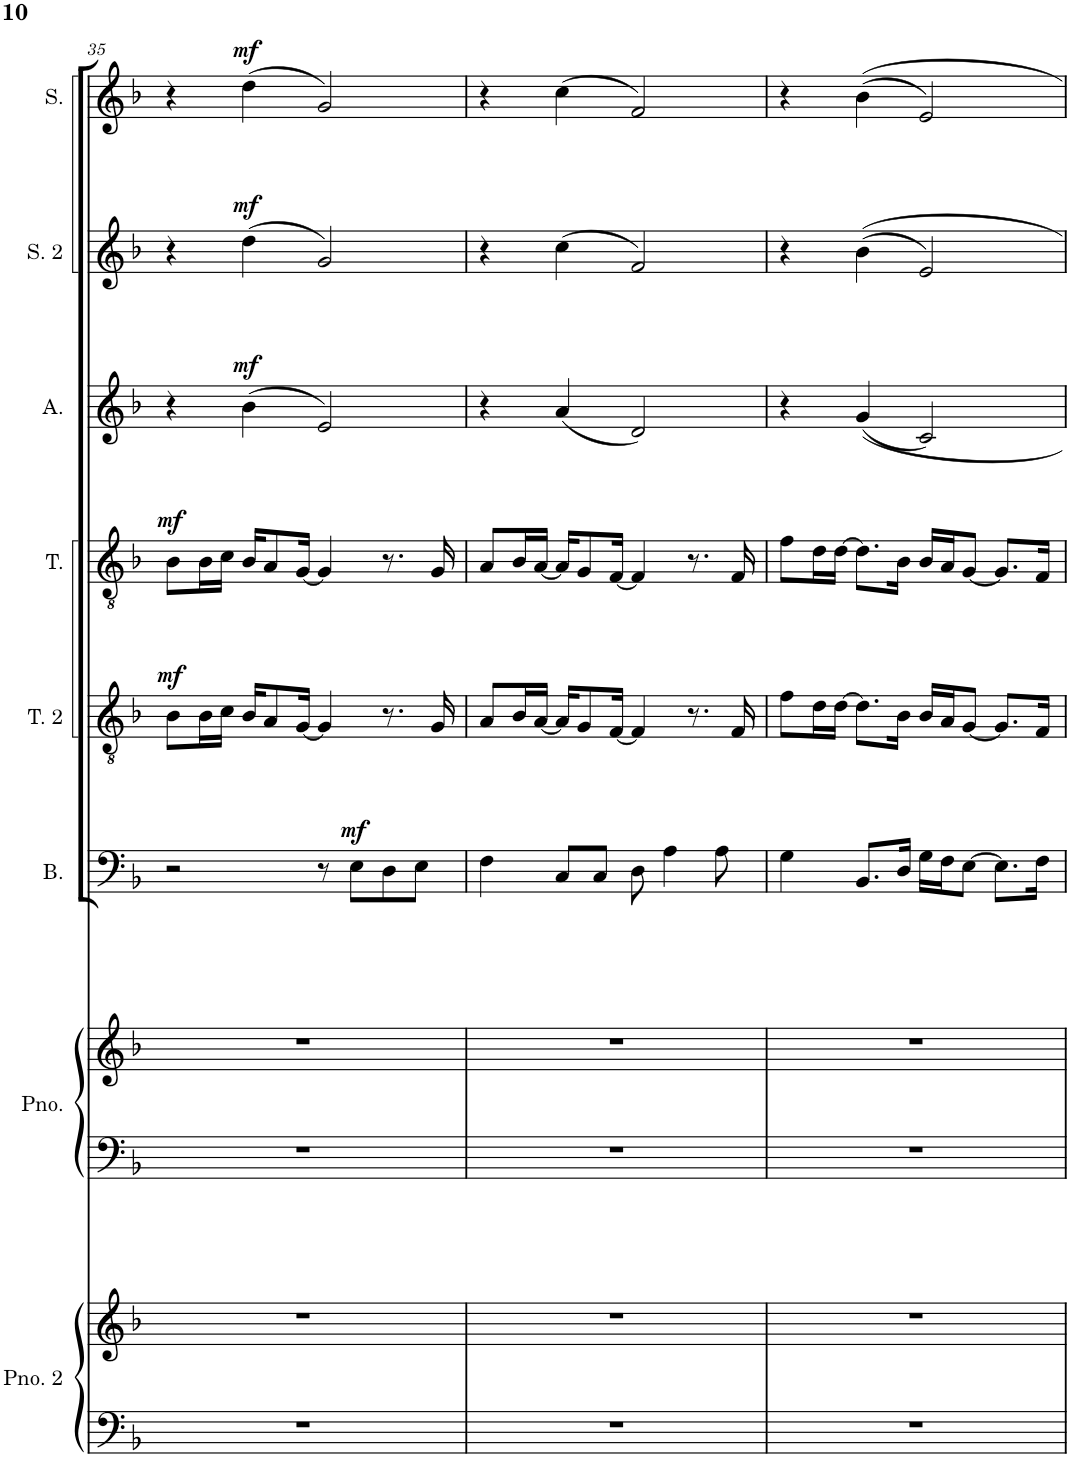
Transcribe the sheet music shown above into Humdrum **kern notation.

**kern	**kern	**kern	**kern	**kern	**dynam	**kern	**dynam	**kern	**dynam	**kern	**dynam	**kern	**dynam	**kern	**dynam
*part8	*part8	*part7	*part7	*part6	*part6	*part5	*part5	*part4	*part4	*part3	*part3	*part2	*part2	*part1	*part1
*staff10	*staff9	*staff8	*staff7	*staff6	*staff6	*staff5	*staff5	*staff4	*staff4	*staff3	*staff3	*staff2	*staff2	*staff1	*staff1
*I"Piano 2	*	*I"Piano	*	*I"Bass	*	*I"Tenor 2	*	*I"Tenor	*	*I"Alto	*	*I"Soprano 2	*	*I"Soprano	*
*I'Pno. 2	*	*I'Pno.	*	*I'B.	*	*I'T. 2	*	*I'T.	*	*I'A.	*	*I'S. 2	*	*I'S.	*
!!LO:PB:g=z
*clefF4	*clefG2	*clefF4	*clefG2	*clefF4	*	*clefGv2	*	*clefGv2	*	*clefG2	*	*clefG2	*	*clefG2	*
*k[b-]	*k[b-]	*k[b-]	*k[b-]	*k[b-]	*	*k[b-]	*	*k[b-]	*	*k[b-]	*	*k[b-]	*	*k[b-]	*
*M4/4	*M4/4	*M4/4	*M4/4	*M4/4	*	*M4/4	*	*M4/4	*	*M4/4	*	*M4/4	*	*M4/4	*
=35	=35	=35	=35	=35	=35	=35	=35	=35	=35	=35	=35	=35	=35	=35	=35
!	!	!	!	!	!	!	!LO:DY:a	!	!LO:DY:a	!	!	!	!	!	!
1r	1r	1r	1r	2r	.	8B-\L	mf	8B-\L	mf	4r	.	4r	.	4r	.
.	.	.	.	.	.	16B-\L	.	16B-\L	.	.	.	.	.	.	.
.	.	.	.	.	.	16c\JJ	.	16c\JJ	.	.	.	.	.	.	.
!	!	!	!	!	!	!	!	!	!	!	!LO:DY:a	!	!LO:DY:a	!	!LO:DY:a
.	.	.	.	.	.	16B-/KL	.	16B-/KL	.	(4b-\	mf	(4dd\	mf	(4dd\	mf
.	.	.	.	.	.	8A/	.	8A/	.	.	.	.	.	.	.
.	.	.	.	.	.	[16G/Jk	.	[16G/Jk	.	.	.	.	.	.	.
.	.	.	.	8r	.	4G/]	.	4G/]	.	2e/)	.	2g/)	.	2g/)	.
!	!	!	!	!	!LO:DY:a	!	!	!	!	!	!	!	!	!	!
.	.	.	.	8E\L	mf	.	.	.	.	.	.	.	.	.	.
.	.	.	.	8D\	.	8.r	.	8.r	.	.	.	.	.	.	.
.	.	.	.	8E\J	.	.	.	.	.	.	.	.	.	.	.
.	.	.	.	.	.	16G/	.	16G/	.	.	.	.	.	.	.
=36	=36	=36	=36	=36	=36	=36	=36	=36	=36	=36	=36	=36	=36	=36	=36
1r	1r	1r	1r	4F\	.	8A/L	.	8A/L	.	4r	.	4r	.	4r	.
.	.	.	.	.	.	16B-/L	.	16B-/L	.	.	.	.	.	.	.
.	.	.	.	.	.	[16A/JJ	.	[16A/JJ	.	.	.	.	.	.	.
.	.	.	.	8C/L	.	16A/KL]	.	16A/KL]	.	(4a/	.	(4cc\	.	(4cc\	.
.	.	.	.	.	.	8G/	.	8G/	.	.	.	.	.	.	.
.	.	.	.	8C/J	.	.	.	.	.	.	.	.	.	.	.
.	.	.	.	.	.	[16F/Jk	.	[16F/Jk	.	.	.	.	.	.	.
.	.	.	.	8D\	.	4F/]	.	4F/]	.	2d/)	.	2f/)	.	2f/)	.
.	.	.	.	4A\	.	.	.	.	.	.	.	.	.	.	.
.	.	.	.	.	.	8.r	.	8.r	.	.	.	.	.	.	.
.	.	.	.	8A\	.	.	.	.	.	.	.	.	.	.	.
.	.	.	.	.	.	16F/	.	16F/	.	.	.	.	.	.	.
=37	=37	=37	=37	=37	=37	=37	=37	=37	=37	=37	=37	=37	=37	=37	=37
1r	1r	1r	1r	4G\	.	8f\L	.	8f\L	.	4r	.	4r	.	4r	.
.	.	.	.	.	.	16d\L	.	16d\L	.	.	.	.	.	.	.
.	.	.	.	.	.	[16d\JJ	.	[16d\JJ	.	.	.	.	.	.	.
.	.	.	.	8.BB-/L	.	8.d\L]	.	8.d\L]	.	(4g/	.	(4b-\	.	(4b-\	.
.	.	.	.	16D/Jk	.	16B-\Jk	.	16B-\Jk	.	.	.	.	.	.	.
.	.	.	.	16G\LL	.	16B-/LL	.	16B-/LL	.	2c/)	.	2e/)	.	2e/)	.
.	.	.	.	16F\J	.	16A/J	.	16A/J	.	.	.	.	.	.	.
.	.	.	.	[8E\J	.	[8G/J	.	[8G/J	.	.	.	.	.	.	.
.	.	.	.	8.E\L]	.	8.G/L]	.	8.G/L]	.	.	.	.	.	.	.
.	.	.	.	16F\Jk	.	16F/Jk	.	16F/Jk	.	.	.	.	.	.	.
=	=	=	=	=	=	=	=	=	=	=	=	=	=	=	=
*-	*-	*-	*-	*-	*-	*-	*-	*-	*-	*-	*-	*-	*-	*-	*-
